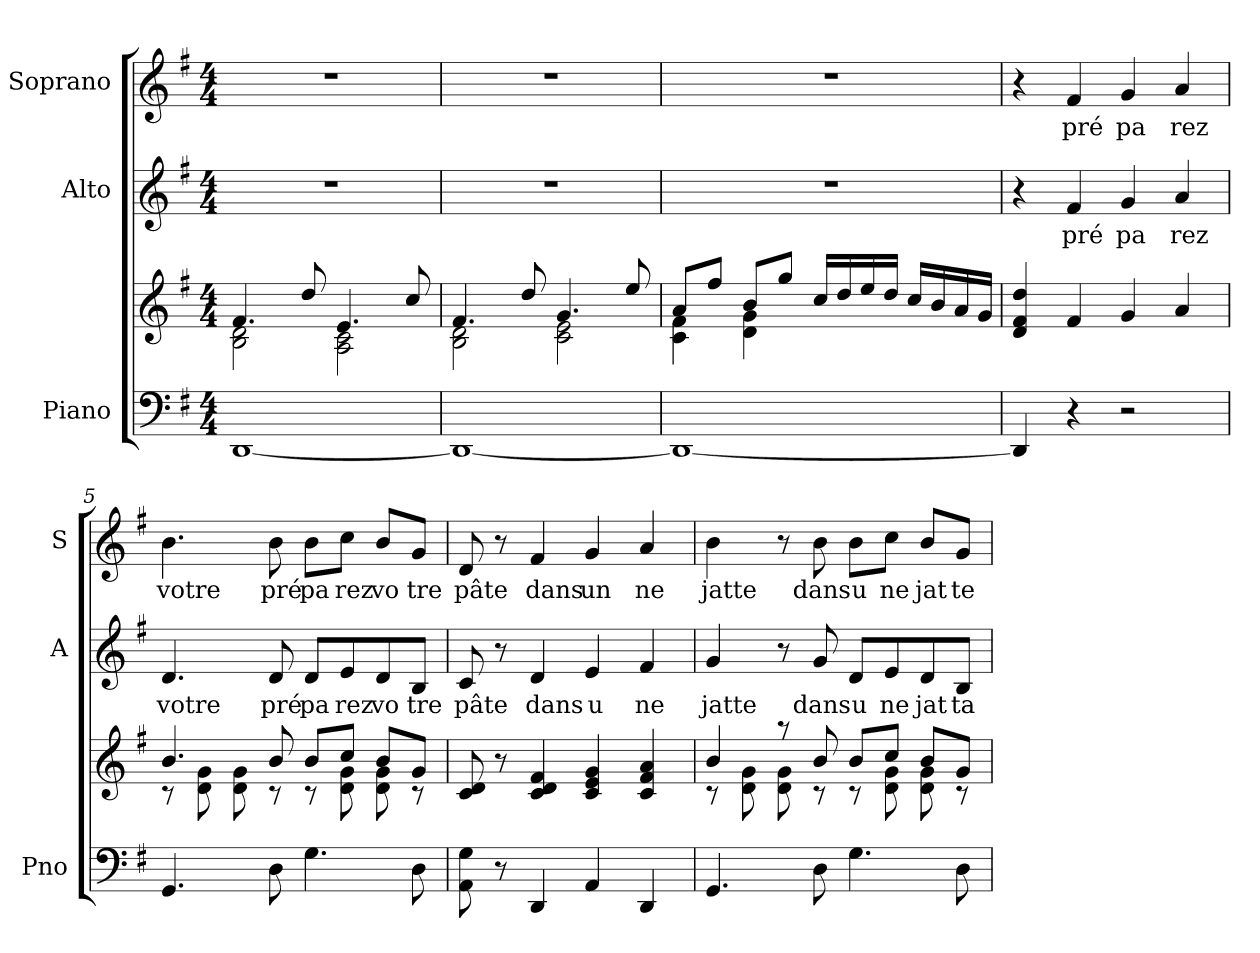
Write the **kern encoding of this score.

**kern	**kern	**kern	**text	**kern	**text
*part3	*part3	*part2	*part2	*part1	*part1
*staff4	*staff3	*staff2	*staff2	*staff1	*staff1
*I"Piano	*	*I"Alto	*	*I"Soprano	*
*I'Pno	*	*I'A	*	*I'S	*
*clefF4	*clefG2	*clefG2	*	*clefG2	*
*k[f#]	*k[f#]	*k[f#]	*	*k[f#]	*
*G:	*G:	*G:	*	*G:	*
*M4/4	*M4/4	*M4/4	*	*M4/4	*
=1	=1	=1	=1	=1	=1
*	*^	*	*	*	*
[1DD	4.f#/	2B\ 2d\	1r	.	1r	.
.	8dd/	.	.	.	.	.
.	4.e/	2A\ 2c\	.	.	.	.
.	8cc/	.	.	.	.	.
=2	=2	=2	=2	=2	=2	=2
1DD_	4.f#/	2B\ 2d\	1r	.	1r	.
.	8dd/	.	.	.	.	.
.	4.g/	2c\ 2e\	.	.	.	.
.	8ee/	.	.	.	.	.
=3	=3	=3	=3	=3	=3	=3
1DD_	8a/L	4c\ 4f#\	1r	.	1r	.
.	8ff#/J	.	.	.	.	.
.	8b/L	4d\ 4g\	.	.	.	.
.	8gg/J	.	.	.	.	.
.	16cc/LL	2ryy	.	.	.	.
.	16dd/	.	.	.	.	.
.	16ee/	.	.	.	.	.
.	16dd/JJ	.	.	.	.	.
.	16cc/LL	.	.	.	.	.
.	16b/	.	.	.	.	.
.	16a/	.	.	.	.	.
.	16g/JJ	.	.	.	.	.
*	*v	*v	*	*	*	*
=4	=4	=4	=4	=4	=4
4DD/]	4d/ 4f#/ 4dd/	4r	.	4r	.
!	!	!	!LO:LY:b	!	!
!	!	!	!	!	!LO:LY:b
4r	4f#/	4f#/	pré	4f#/	pré
!	!	!	!LO:LY:b	!	!
!	!	!	!	!	!LO:LY:b
2r	4g/	4g/	pa	4g/	pa
!	!	!	!LO:LY:b	!	!
!	!	!	!	!	!LO:LY:b
.	4a/	4a/	rez	4a/	rez
!!LO:LB:g=z
=5	=5	=5	=5	=5	=5
*	*^	*	*	*	*
!	!	!	!	!LO:LY:b	!	!
!	!	!	!	!	!	!LO:LY:b
4.GG/	4.b/	8rc	4.d/	votre	4.b\	votre
.	.	8d\ 8g\	.	.	.	.
.	.	8d\ 8g\	.	.	.	.
!	!	!	!	!LO:LY:b	!	!
!	!	!	!	!	!	!LO:LY:b
8D\	8b/	8rc	8d/	pré	8b\	pré
!	!	!	!	!LO:LY:b	!	!
!	!	!	!	!	!	!LO:LY:b
4.G\	8b/L	8rc	8d/L	pa	8b\L	pa
!	!	!	!	!LO:LY:b	!	!
!	!	!	!	!	!	!LO:LY:b
.	8cc/J	8d\ 8g\	8e/	rez	8cc\J	rez
!	!	!	!	!LO:LY:b	!	!
!	!	!	!	!	!	!LO:LY:b
.	8b/L	8d\ 8g\	8d/	vo	8b/L	vo
!	!	!	!	!LO:LY:b	!	!
!	!	!	!	!	!	!LO:LY:b
8D\	8g/J	8rc	8B/J	tre	8g/J	tre
*	*v	*v	*	*	*	*
=6	=6	=6	=6	=6	=6
*	*^	*	*	*	*
!	!	!	!	!LO:LY:b	!	!
*	*v	*v	*	*	*	*
*	*^	*	*	*	*
!	!	!	!	!	!	!LO:LY:b
*	*v	*v	*	*	*	*
8AA\ 8G\	8c/ 8d/	8c/	pâte	8d/	pâte
8r	8r	8r	.	8r	.
!	!	!	!LO:LY:b	!	!
!	!	!	!	!	!LO:LY:b
4DD/	4c/ 4d/ 4f#/	4d/	dans	4f#/	dans
!	!	!	!LO:LY:b	!	!
!	!	!	!	!	!LO:LY:b
4AA/	4c/ 4e/ 4g/	4e/	u	4g/	un
!	!	!	!LO:LY:b	!	!
!	!	!	!	!	!LO:LY:b
4DD/	4c/ 4f#/ 4a/	4f#/	ne	4a/	ne
=7	=7	=7	=7	=7	=7
*	*^	*	*	*	*
!	!	!	!	!LO:LY:b	!	!
!	!	!	!	!	!	!LO:LY:b
4.GG/	4b/	8rc	4g/	jatte	4b\	jatte
.	.	8d\ 8g\	.	.	.	.
.	8raa	8d\ 8g\	8r	.	8r	.
!	!	!	!	!LO:LY:b	!	!
!	!	!	!	!	!	!LO:LY:b
8D\	8b/	8rc	8g/	dans	8b\	dans
!	!	!	!	!LO:LY:b	!	!
!	!	!	!	!	!	!LO:LY:b
4.G\	8b/L	8rc	8d/L	u	8b\L	u
!	!	!	!	!LO:LY:b	!	!
!	!	!	!	!	!	!LO:LY:b
.	8cc/J	8d\ 8g\	8e/	ne	8cc\J	ne
!	!	!	!	!LO:LY:b	!	!
!	!	!	!	!	!	!LO:LY:b
.	8b/L	8d\ 8g\	8d/	jat	8b/L	jat
!	!	!	!	!LO:LY:b	!	!
!	!	!	!	!	!	!LO:LY:b
8D\	8g/J	8rc	8B/J	ta	8g/J	te
*	*v	*v	*	*	*	*
=	=	=	=	=	=
*-	*-	*-	*-	*-	*-
